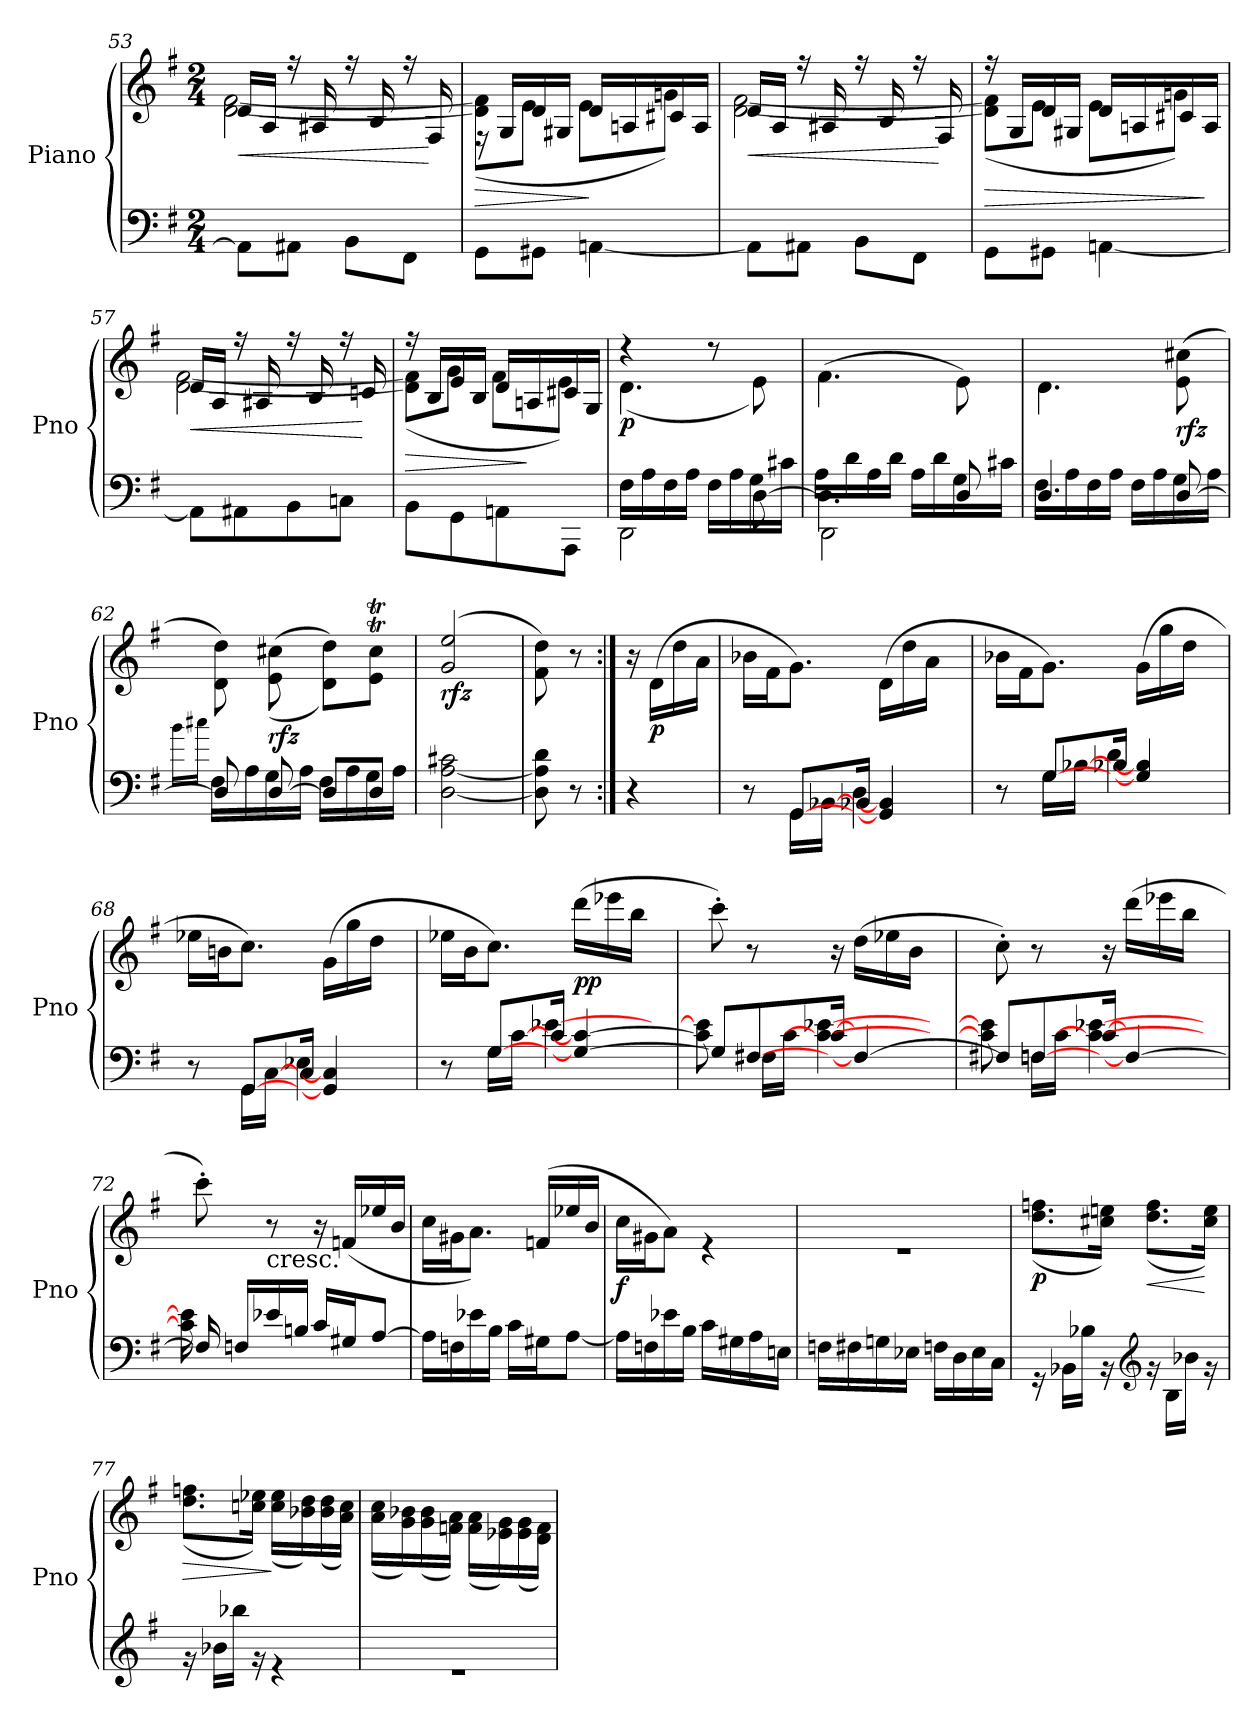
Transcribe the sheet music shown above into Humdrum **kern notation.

**kern	**kern	**dynam
*part1	*part1	*part1
*staff2	*staff1	*staff1/2
*I"Piano	*	*
*I'Pno	*	*
*clefF4	*clefG2	*
*k[f#]	*k[f#]	*
*G:	*G:	*
*M2/4	*M2/4	*
=53	=53	=53
*^	*	*
!	!	!	!LO:HP:b
*	*	*^	*
2ryy	8AA\L]	16d/LL	[2d\ [2f#\	<
.	.	16A/JJ	.	.
.	8AA#X\J	16r	.	.
.	.	16A#X/	.	.
.	8BB\L	16r	.	.
.	.	16B/	.	.
.	8FF#\J	16r	.	.
.	.	16F#/	.	[
=54	=54	=54	=54	=54
!	!	!	!	!LO:HP:b
2ryy	8GG\L	16rF	(<8d\] 8f#\]L	>
.	.	16G/LL	.	.
.	8GG#X\J	16d/	8e\J	.
.	.	16G#X/JJ	.	.
.	[4AAn\	16d/LL	8e\L	]
.	.	16An/	.	.
.	.	16c#X/	8gn\J)	.
.	.	16A/JJ	.	.
!!LO:LB:g=z	!!
=55	=55	=55	=55	=55
!	!	!	!	!LO:HP:b
2ryy	8AA\L]	16d/LL	[2d\ [2f#\	<
.	.	16A/JJ	.	.
.	8AA#X\J	16r	.	.
.	.	16A#X/	.	.
.	8BB\L	16r	.	.
.	.	16B/	.	.
.	8FF#\J	16r	.	.
.	.	16F#/	.	[
=56	=56	=56	=56	=56
!	!	!	!	!LO:HP:b
2ryy	8GG\L	16r	(<8d\] 8f#\]L	>
.	.	16G/LL	.	.
.	8GG#X\J	16d/	8e\J	.
.	.	16G#X/JJ	.	.
.	[4AAn\	16d/LL	8e\L	.
.	.	16An/	.	.
.	.	16c#X/	8gn\J)	.
.	.	16A/JJ	.	]
=57	=57	=57	=57	=57
!	!	!	!	!LO:HP:b
2ryy	8AA\L]	16d/LL	[2d\ [2f#\	<
.	.	16A/JJ	.	.
.	8AA#X\	16r	.	.
.	.	16A#X/	.	.
.	8BB\	16r	.	.
.	.	16B/	.	.
.	8Cn\J	16r	.	.
.	.	16cn/	.	[
=58	=58	=58	=58	=58
!	!	!	!	!LO:HP:b
2ryy	8BB\L	16r	(<8d\] 8f#\]L	>
.	.	16B/LL	.	.
.	8GG\	16e/	8g\J	.
.	.	16B/JJ	.	.
.	8AAn\	16d/LL	8f#\L	.
.	.	16An/	.	]
.	8AAA\J	16c#X/	8e\J)	.
.	.	16G/JJ	.	.
!!LO:LB:g=z	!!
=59	=59	=59	=59	=59
*	*^	*	*	*
!	!	!	!	!	!LO:DY:b
4.ryy	2DD\	16F#\LL	4r	(<4.d\	p
.	.	16A\	.	.	.
.	.	16F#\	.	.	.
.	.	16A\JJ	.	.	.
.	.	16F#\LL	8r	.	.
.	.	16A\	.	.	.
[8D\	.	16G\	8ryy	8e\)	.
.	.	16c#X\JJ	.	.	.
*	*	*	*v	*v	*
=60	=60	=60	=60	=60
4.D\]	2DD\	16A\LL	(<4.f#\	.
.	.	16d\	.	.
.	.	16A\	.	.
.	.	16d\JJ	.	.
.	.	16A\LL	.	.
.	.	16d\	.	.
8D/	.	16G\	8e\)	.
.	.	16c#X\JJ	.	.
=61	=61	=61	=61	=61
4.D/	2ryy	16F#\LL	4.d\	.
.	.	16A\	.	.
.	.	16F#\	.	.
.	.	16A\JJ	.	.
.	.	16F#\LL	.	.
.	.	16A\	.	.
!	!	!	!	!LO:DY:b
[8D/	.	16G\	(<8e\ 8cc#X\	rfz
.	.	16A\JJ	.	.
=62	=62	=62	=62	=62
.	.	16qb\LL	.	.
.	.	16qcc#X\JJ	.	.
8D/]	2ryy	16F#\LL	8d\ 8dd\)	.
.	.	16A\	.	.
!	!	!	!	!LO:DY:b
[8D/	.	16G\	(<(<8e\ 8cc#X\	rfz
.	.	16A\JJ	.	.
8D/L]	.	16F#\LL	8d\ 8dd\L))	.
.	.	16A\	.	.
8D/J	.	16G\	8e\T 8cc#\TJ	.
.	.	16A\JJ	.	.
=63	=63	=63	=63	=63
*	*	*	*^	*
!	!	!	!	!	!LO:DY:b
*	*v	*v	*	*	*
2ryy	[2D\ [2A\ 2c#X\	2ryy	(>2g/ 2ee/	rfz
=64	=64	=64	=64	=64
4ryy	8D\] 8A\] 8d\	4ryy	8f#\ 8dd\)	.
.	8r	.	8r	.
!!LO:LB:g=z	!!
=65:|!	=65:|!	=65:|!	=65:|!	=65:|!
4ryy	4r	4ryy	16r	.
!	!	!	!	!LO:DY:b
.	.	.	(<16d\LL	p
.	.	.	16dd\	.
.	.	.	16a\JJ	.
=66	=66	=66	=66	=66
*	*^	*	*	*
8ryy	2ryy	8r	8ryy	16b-X\LL	.
.	.	.	.	16f#\J	.
[8GG/L	.	16GG\LL	16ryy	8.g\J)	.
.	.	[16BB-X\JJ	4.ryy	.	.
16BB-X/Jk	.	4D\	.	.	.
4GG/] 4BB-/]	.	.	.	(<16d\LL	.
.	.	.	.	16dd\	.
.	.	.	.	16a\JJ	.
.	16ryy	16ryy	.	16ryy	.
=67	=67	=67	=67	=67	=67
8ryy	2ryy	8r	8ryy	16b-X\LL	.
.	.	.	.	16f#\J	.
[8G/L	.	16G\LL	16ryy	8.g\J)	.
.	.	[16B-X\JJ	4.ryy	.	.
16B-X/Jk	.	4d\	.	.	.
4G/] 4B-/]	.	.	.	(<16g\LL	.
.	.	.	.	16gg\	.
.	.	.	.	16dd\JJ	.
.	16ryy	16ryy	.	16ryy	.
=68	=68	=68	=68	=68	=68
8ryy	2ryy	8r	8ryy	16ee-X\LL	.
.	.	.	.	16bn\J	.
[8GG/L	.	16GG\LL	16ryy	8.cc\J)	.
.	.	[16C\JJ	4.ryy	.	.
16C/Jk	.	4E-X\	.	.	.
4GG/] 4C/]	.	.	.	(<16g\LL	.
.	.	.	.	16gg\	.
.	.	.	.	16dd\JJ	.
.	16ryy	16ryy	.	16ryy	.
=69	=69	=69	=69	=69	=69
8ryy	2ryy	8r	8ryy	16ee-X\LL	.
.	.	.	.	16b\J	.
[8G/L	.	16G\LL	16ryy	8.cc\J)	.
.	.	[16c\JJ	4.ryy	.	.
16c/Jk	.	[4e-X\	.	.	.
!	!	!	!	!	!LO:DY:b
4G/_ 4c/_	.	.	.	(<16ddd\LL	pp
.	.	.	.	16eee-X\	.
.	.	.	.	16bb\JJ	.
.	16ryy	16ryy	.	16ryy	.
*	*	*	*v	*v	*
!!LO:PB:g=z
=70	=70	=70	=70	=70
8G/L]	2ryy	8c\] 8e-\]	8ccc'\)	.
[8F#X/	.	16F#\LL	8r	.
.	.	16c\JJ	.	.
[16c/Jk	.	4c\_ [4e-X\	16r	.
4F#/_	.	.	(<16dd\LL	.
.	.	.	16ee-X\	.
.	.	.	16b\JJ	.
.	16ryy	16ryy	16ryy	.
=71	=71	=71	=71	=71
8F#X/L]	2ryy	8c\] 8e-\]	8cc'\)	.
[8Fn/	.	16Fn\LL	8r	.
.	.	16c\JJ	.	.
[16c/Jk	.	4c\_ [4e-X\	16r	.
4F/_	.	.	(<16ddd\LL	.
.	.	.	16eee-X\	.
.	.	.	16bb\JJ	.
.	16ryy	16ryy	16ryy	.
=72	=72	=72	=72	=72
16F/]	2ryy	16c\] 16e-\]	8ccc'\)	.
16Fn/LL	.	8.ryy	.	.
!	!	!	!LO:TX:b:t=cresc.	!
16e-X/	.	.	8r	.
16Bn/JJ	.	.	.	.
16c/LL	.	4ryy	16r	.
16G#X/J	.	.	(>16fn/LL	.
[8A/J	.	.	16ee-X/	.
.	.	.	16b/JJ	.
*	*v	*v	*	*
=73	=73	=73	=73
*	*	*^	*
2ryy	16A\LL]	2ryy	16cc\LL	.
.	16Fn\	.	16g#X\J	.
.	16e-X\	.	8.a\J)	.
.	16B\JJ	.	.	.
.	16c\LL	.	.	.
.	16G#X\J	.	(>16fn/LL	.
.	[8A\J	.	16ee-X/	.
.	.	.	16b/JJ	.
!!LO:LB:g=z	!!
=74	=74	=74	=74	=74
!	!	!	!	!LO:DY:b
2ryy	16A\LL]	2ryy	16cc\LL	f
.	16Fn\	.	16g#X\J	.
.	16e-X\	.	8a\J)	.
.	16B\JJ	.	.	.
.	16c\LL	.	4r	.
.	16G#X\	.	.	.
.	16A\	.	.	.
.	16En\JJ	.	.	.
=75	=75	=75	=75	=75
2ryy	16Fn\LL	2ryy	2r	.
.	16F#X\	.	.	.
.	16Gn\	.	.	.
.	16E-X\JJ	.	.	.
.	16Fn\LL	.	.	.
.	16D\	.	.	.
.	16E-\	.	.	.
.	16C\JJ	.	.	.
=76	=76	=76	=76	=76
!	!	!	!	!LO:DY:b
2ryy	16r	2ryy	(<8.dd\ 8.ffn\L	p
.	16BB-X\LL	.	.	.
.	16B-X\JJ	.	.	.
.	16r	.	16cc#X\ 16een\Jk)	.
*clefG2	*	*	*	*
!	!	!	!	!LO:HP:b
.	16r	.	(<8.dd\ 8.ff\L	<
.	16B-\LL	.	.	.
.	16b-X\JJ	.	.	.
.	16r	.	16cc#\ 16ee\Jk)	[
=77	=77	=77	=77	=77
!	!	!	!	!LO:HP:b
2ryy	16r	2ryy	(<8.dd\ 8.ffn\L	>
.	16b-X\LL	.	.	.
.	16bb-X\JJ	.	.	.
.	16r	.	16ccn\ 16ee-X\Jk)	.
.	4r	.	(<16cc\ 16ee-\LL	]
.	.	.	16b-X\ 16dd\)	.
.	.	.	(<16b-\ 16dd\	.
.	.	.	16a\ 16cc\JJ)	.
!!LO:LB:g=z	!!
=78	=78	=78	=78	=78
2ryy	2r	2ryy	(<16a\ 16cc\LL	.
.	.	.	16g\ 16b-X\)	.
.	.	.	(<16g\ 16b-\	.
.	.	.	16fn\ 16a\JJ)	.
.	.	.	(<16f\ 16a\LL	.
.	.	.	16e-X\ 16g\)	.
.	.	.	(<16e-\ 16g\	.
.	.	.	16d\ 16f\JJ)	.
*v	*v	*	*	*
*	*v	*v	*
=	=	=
*-	*-	*-
